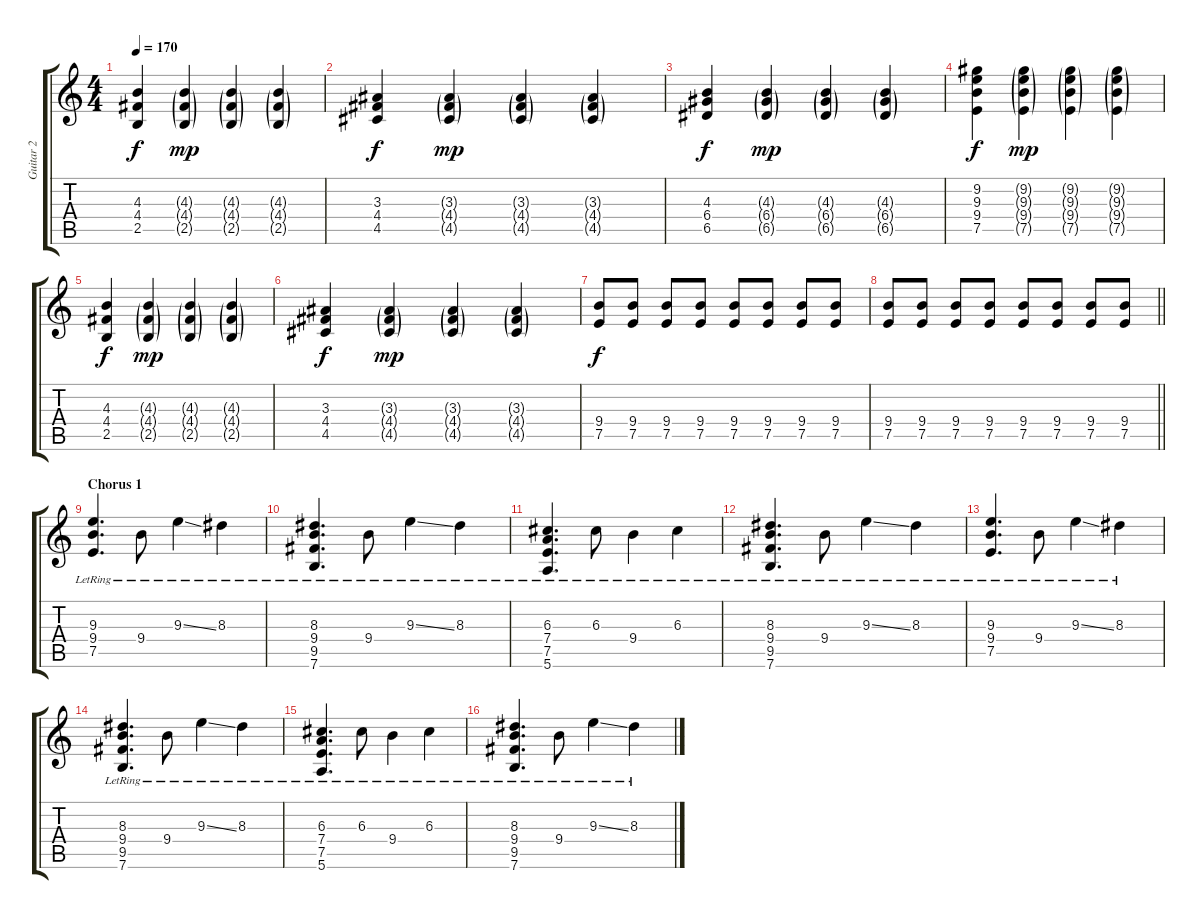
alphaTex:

\track ("Guitar 2" "Guitar 2") {instrument distortionguitar}
\staff {score tabs}
\tuning (E4 B3 G3 D3 A2 E2) {hide}
\ts (4 4)
\tempo 170
\clef g2
\ks c
(4.3 4.4 2.5).4{dy f} (4.3{g} 4.4{g} 2.5{g}).4{dy mp} (4.3{g} 4.4{g} 2.5{g}).4 (4.3{g} 4.4{g} 2.5{g}).4 |
(3.3 4.4 4.5).4{dy f} (3.3{g} 4.4{g} 4.5{g}).4{dy mp} (3.3{g} 4.4{g} 4.5{g}).4 (3.3{g} 4.4{g} 4.5{g}).4 |
(4.3 6.4 6.5).4{dy f} (4.3{g} 6.4{g} 6.5{g}).4{dy mp} (4.3{g} 6.4{g} 6.5{g}).4 (4.3{g} 6.4{g} 6.5{g}).4 |
(9.2 9.3 9.4 7.5).4{dy f} (9.2{g} 9.3{g} 9.4{g} 7.5{g}).4{dy mp} (9.2{g} 9.3{g} 9.4{g} 7.5{g}).4 (9.2{g} 9.3{g} 9.4{g} 7.5{g}).4 |
(4.3 4.4 2.5).4{dy f} (4.3{g} 4.4{g} 2.5{g}).4{dy mp} (4.3{g} 4.4{g} 2.5{g}).4 (4.3{g} 4.4{g} 2.5{g}).4 |
(3.3 4.4 4.5).4{dy f} (3.3{g} 4.4{g} 4.5{g}).4{dy mp} (3.3{g} 4.4{g} 4.5{g}).4 (3.3{g} 4.4{g} 4.5{g}).4 |
(9.4 7.5).8{dy f} (9.4 7.5).8 (9.4 7.5).8 (9.4 7.5).8 (9.4 7.5).8 (9.4 7.5).8 (9.4 7.5).8 (9.4 7.5).8 |
\barLineRight lightlight
(9.4 7.5).8 (9.4 7.5).8 (9.4 7.5).8 (9.4 7.5).8 (9.4 7.5).8 (9.4 7.5).8 (9.4 7.5).8 (9.4 7.5).8 |
\section ("" "Chorus 1")
(9.3{lr} 9.4{lr} 7.5{lr}).4{d instrument distortionguitar} 9.4{lr}.8 9.3{ss lr}.4 8.3{lr}.4 |
(8.3{lr} 9.4{lr} 9.5{lr} 7.6{lr}).4{d} 9.4{lr}.8 9.3{ss lr}.4 8.3{lr}.4 |
(6.3{lr} 7.4{lr} 7.5{lr} 5.6{lr}).4{d} 6.3{lr}.8 9.4{lr}.4 6.3{lr}.4 |
(8.3{lr} 9.4{lr} 9.5{lr} 7.6{lr}).4{d} 9.4{lr}.8 9.3{ss lr}.4 8.3{lr}.4 |
(9.3{lr} 9.4{lr} 7.5{lr}).4{d} 9.4{lr}.8 9.3{ss lr}.4 8.3{lr}.4 |
(8.3{lr} 9.4{lr} 9.5{lr} 7.6{lr}).4{d} 9.4{lr}.8 9.3{ss lr}.4 8.3{lr}.4 |
(6.3{lr} 7.4{lr} 7.5{lr} 5.6{lr}).4{d} 6.3{lr}.8 9.4{lr}.4 6.3{lr}.4 |
(8.3{lr} 9.4{lr} 9.5{lr} 7.6{lr}).4{d} 9.4{lr}.8 9.3{ss lr}.4 8.3{lr}.4
